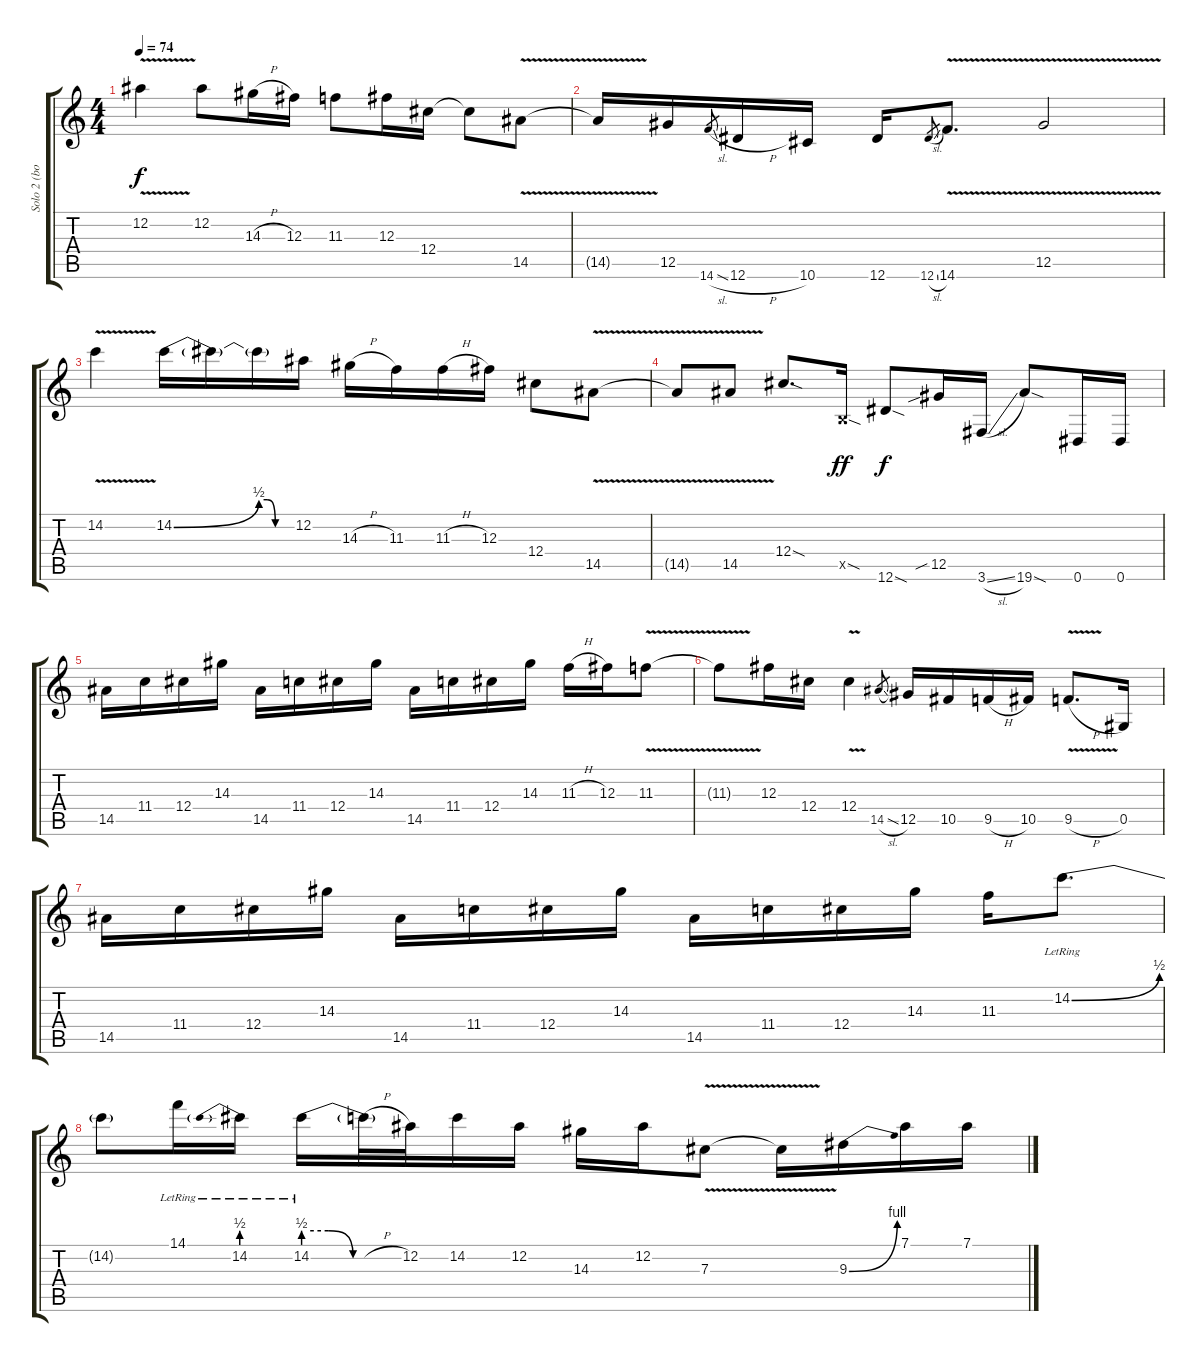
\track ("Solo 2 (booster)" "Solo 2 (bo") {instrument overdrivenguitar}
\staff {score tabs}
\tuning (Eb4 Bb3 Gb3 Db3 Ab2 Eb2) {hide}
\ts (4 4)
\tempo 74
\clef g2
\ks c
12.2{v}.4{dy f} 12.2.8 14.3{h}.16 12.3.16 11.3.8 12.3.16 12.4.16 12.4{t}.8 14.5{v}.8 |
14.5{t}.16 12.5.16 14.6{sl}.8{gr} 12.6{h}.16 10.6.16 12.6.16 12.6{sl}.8{gr} 14.6{v}.8{d} 12.5{v}.2 |
14.2{v}.4 14.2{be (bend 0 0 60 2)}.16 14.2{t}.16 14.2{be (custom 0 2 15 2 30 0 60 0) t}.16 12.2.16 14.3{h}.16 11.3.16 11.3{h}.16 12.3.16 12.4.8 14.5{v}.8 |
14.5{t}.8 14.5{v}.8 12.4{sod}.8{d} 3.5{sod x}.16{dy ff} 12.6{sod}.8{dy f} 12.5{sib}.16 3.6{sl}.16 19.6{sod}.8 0.6.16 0.6.16 |
14.5.16 11.4.16 12.4.16 14.3.16 14.5.16 11.4.16 12.4.16 14.3.16 14.5.16 11.4.16 12.4.16 14.3.16 11.3{h}.16 12.3.16 11.3{v}.8 |
11.3{t}.8 12.3.16 12.4.16 12.4{v}.4 14.5{sl}.8{gr} 12.5.16 10.5.16 9.5{h}.16 10.5.16 9.5{v h}.8{d} 0.5.16 |
14.5.16 11.4.16 12.4.16 14.3.16 14.5.16 11.4.16 12.4.16 14.3.16 14.5.16 11.4.16 12.4.16 14.3.16 11.3.16 14.2{be (bend 0 0 60 2) lr}.8{d} |
14.2{t}.8 14.1{lr}.16 14.2{be (prebend 0 2 60 2) lr}.16 14.2{be (custom 0 2 15 2 30 0 60 0) lr}.16 14.2{h t}.32 12.2.32 14.2.16 12.2.16 14.3.16 12.2.16 7.3{v}.8 7.3{t}.16 9.3{be (bend 0 0 60 4)}.16 7.1.16 7.1.16
